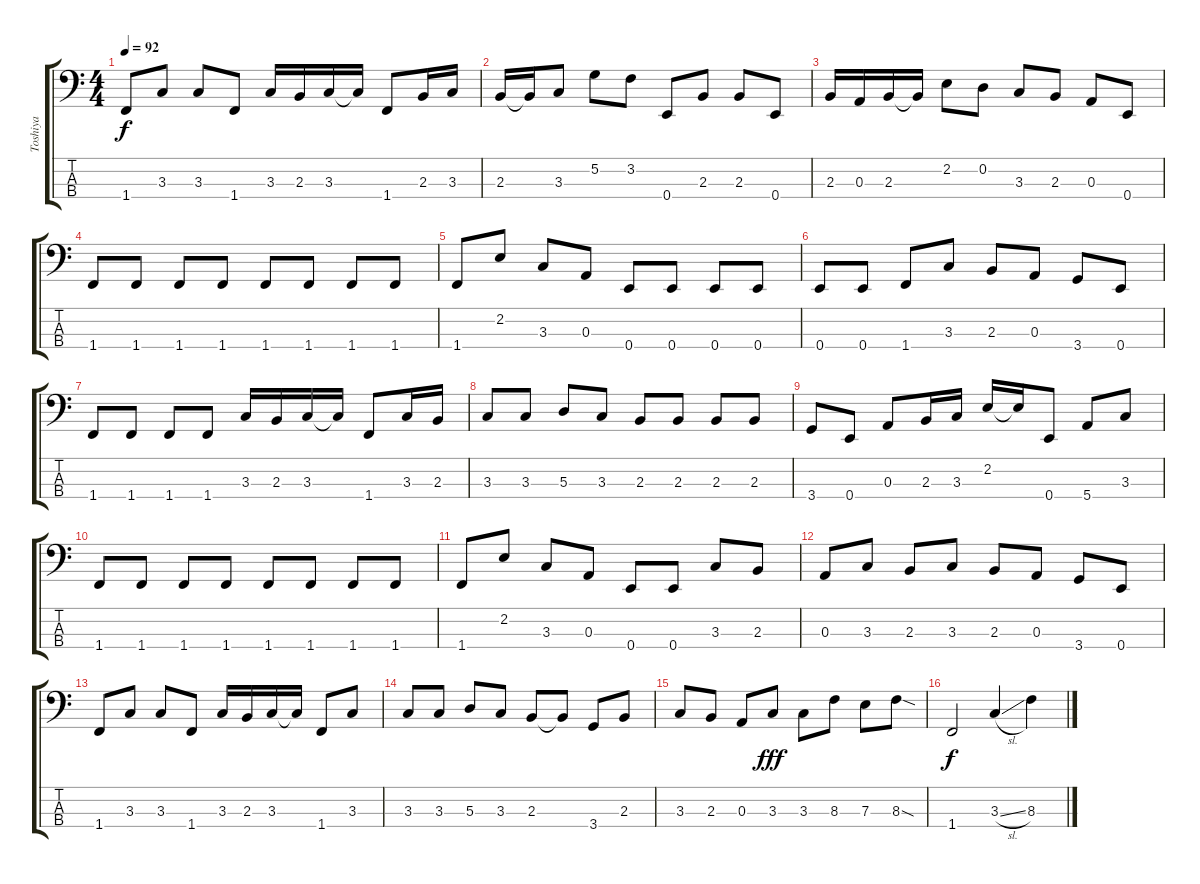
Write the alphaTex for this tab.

\track ("Toshiya" "Toshiya") {instrument electricbasspick}
\staff {score tabs}
\tuning (G2 D2 A1 E1) {hide}
\ts (4 4)
\tempo 92
\clef f4
\ks c
1.4.8{dy f} 3.3.8 3.3.8 1.4.8 3.3.16 2.3.16 3.3.16 3.3{t}.16 1.4.8 2.3.16 3.3.16 |
2.3.16 2.3{t}.16 3.3.8 5.2.8 3.2.8 0.4.8 2.3.8 2.3.8 0.4.8 |
2.3.16 0.3.16 2.3.16 2.3{t}.16 2.2.8 0.2.8 3.3.8 2.3.8 0.3.8 0.4.8 |
1.4.8 1.4.8 1.4.8 1.4.8 1.4.8 1.4.8 1.4.8 1.4.8 |
1.4.8 2.2.8 3.3.8 0.3.8 0.4.8 0.4.8 0.4.8 0.4.8 |
0.4.8 0.4.8 1.4.8 3.3.8 2.3.8 0.3.8 3.4.8 0.4.8 |
1.4.8 1.4.8 1.4.8 1.4.8 3.3.16 2.3.16 3.3.16 3.3{t}.16 1.4.8 3.3.16 2.3.16 |
3.3.8 3.3.8 5.3.8 3.3.8 2.3.8 2.3.8 2.3.8 2.3.8 |
3.4.8 0.4.8 0.3.8 2.3.16 3.3.16 2.2.16 2.2{t}.16 0.4.8 5.4.8 3.3.8 |
1.4.8 1.4.8 1.4.8 1.4.8 1.4.8 1.4.8 1.4.8 1.4.8 |
1.4.8 2.2.8 3.3.8 0.3.8 0.4.8 0.4.8 3.3.8 2.3.8 |
0.3.8 3.3.8 2.3.8 3.3.8 2.3.8 0.3.8 3.4.8 0.4.8 |
1.4.8 3.3.8 3.3.8 1.4.8 3.3.16 2.3.16 3.3.16 3.3{t}.16 1.4.8 3.3.8 |
3.3.8 3.3.8 5.3.8 3.3.8 2.3.8 2.3{t}.8 3.4.8 2.3.8 |
3.3.8 2.3.8 0.3.8 3.3.8{dy fff} 3.3.8 8.3.8 7.3.8 8.3{sod}.8 |
1.4.2{dy f} 3.3{sl}.4 8.3.4
